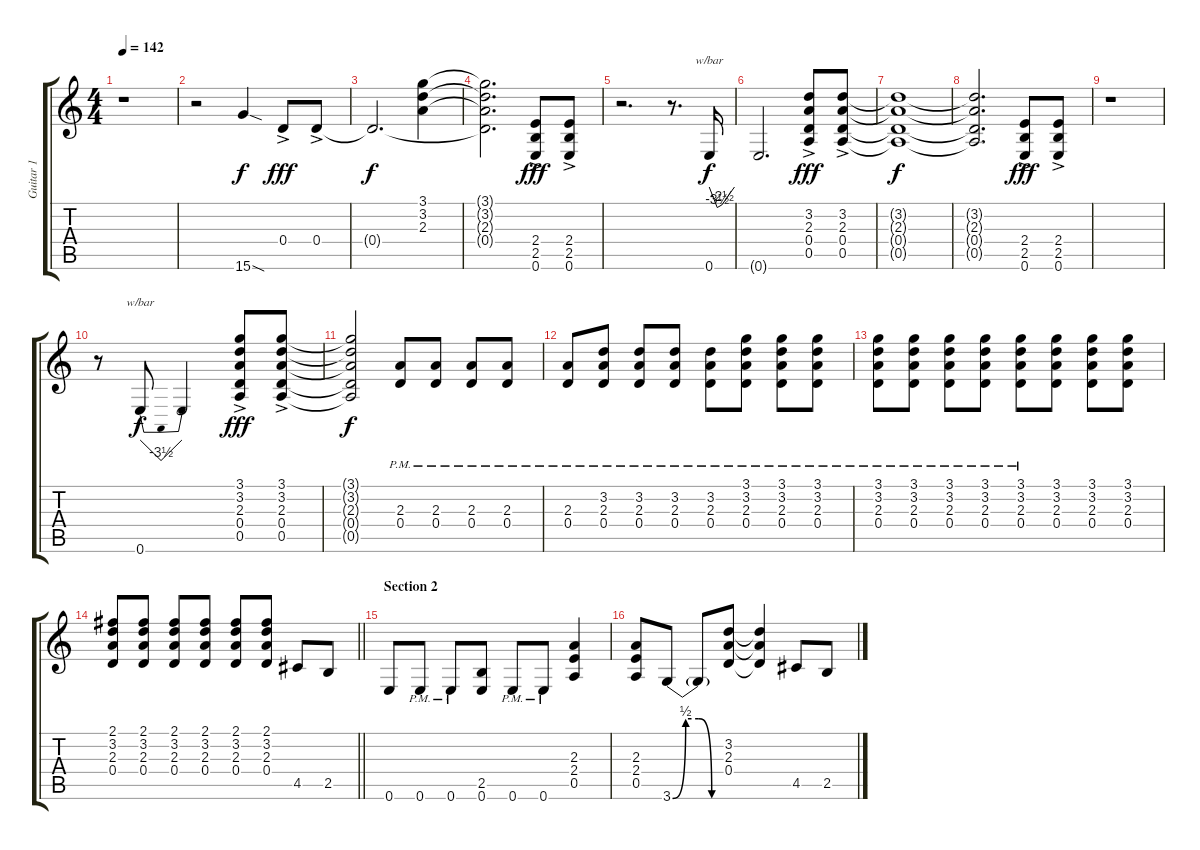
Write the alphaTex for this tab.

\track ("Guitar 1" "Guitar 1") {instrument overdrivenguitar}
\staff {score tabs}
\tuning (E4 B3 G3 D3 A2 E2) {hide}
\ts (4 4)
\tempo 142
\clef g2
\ks c
r.1{dy fff} |
r.2 15.6{sod}.4{dy f} 0.4{ac}.8{dy fff} 0.4{ac}.8 |
0.4{t}.2{d dy f} (3.1 3.2 2.3).4 |
(3.1{t} 3.2{t} 2.3{t} 0.4{t}).2{d} (2.4{ac} 2.5{ac} 0.6{ac}).8{dy fff} (2.4{ac} 2.5{ac} 0.6{ac}).8 |
r.2{d} r.8{d} 0.6.16{tbe (custom default 0 0 19 -14 30 -10 60 0) dy f} |
0.6{t}.2{d} (3.2{ac} 2.3{ac} 0.4{ac} 0.5{ac}).8{dy fff} (3.2{ac} 2.3{ac} 0.4{ac} 0.5{ac}).8 |
(3.2{t} 2.3{t} 0.4{t} 0.5{t}).1{dy f} |
(3.2{t} 2.3{t} 0.4{t} 0.5{t}).2{d} (2.4{ac} 2.5{ac} 0.6{ac}).8{dy fff} (2.4{ac} 2.5{ac} 0.6{ac}).8 |
r.1 |
r.8 0.6.8{tbe (dip default 0 0 30 -14 60 0) dy f} 0.6{t}.2 (3.1{ac} 3.2{ac} 2.3{ac} 0.4{ac} 0.5{ac}).8{dy fff} (3.1{ac} 3.2{ac} 2.3{ac} 0.4{ac} 0.5{ac}).8 |
(3.1{t} 3.2{t} 2.3{t} 0.4{t} 0.5{t}).2{dy f} (2.3{pm} 0.4{pm}).8 (2.3{pm} 0.4{pm}).8 (2.3{pm} 0.4{pm}).8 (2.3{pm} 0.4{pm}).8 |
(2.3{pm} 0.4{pm}).8 (3.2{pm} 2.3{pm} 0.4{pm}).8 (3.2{pm} 2.3{pm} 0.4{pm}).8 (3.2{pm} 2.3{pm} 0.4{pm}).8 (3.2{pm} 2.3{pm} 0.4{pm}).8 (3.1{pm} 3.2{pm} 2.3{pm} 0.4{pm}).8 (3.1{pm} 3.2{pm} 2.3{pm} 0.4{pm}).8 (3.1{pm} 3.2{pm} 2.3{pm} 0.4{pm}).8 |
(3.1{pm} 3.2{pm} 2.3{pm} 0.4{pm}).8 (3.1{pm} 3.2{pm} 2.3{pm} 0.4{pm}).8 (3.1{pm} 3.2 2.3{pm} 0.4{pm}).8 (3.1{pm} 3.2{pm} 2.3{pm} 0.4{pm}).8 (3.1{pm} 3.2{pm} 2.3{pm} 0.4{pm}).8 (3.1 3.2 2.3 0.4).8 (3.1 3.2 2.3 0.4).8 (3.1 3.2 2.3 0.4).8 |
\barLineRight lightlight
(2.1 3.2 2.3 0.4).8 (2.1 3.2 2.3 0.4).8 (2.1 3.2 2.3 0.4).8 (2.1 3.2 2.3 0.4).8 (2.1 3.2 2.3 0.4).8 (2.1 3.2 2.3 0.4).8 4.5.8 2.5.8 |
\section ("" "Section 2")
0.6.8 0.6{pm}.8 0.6{pm}.8 (2.5 0.6).8 0.6{pm}.8 0.6{pm}.8 (2.3 2.4 0.5).4 |
(2.3 2.4 0.5).8 3.6{be (custom 0 0 15 2 30 2 45 0 60 0)}.8 3.6{t}.8 (3.2 2.3 0.4).8 (3.2{t} 2.3{t} 0.4{t}).4 4.5.8 2.5.8
